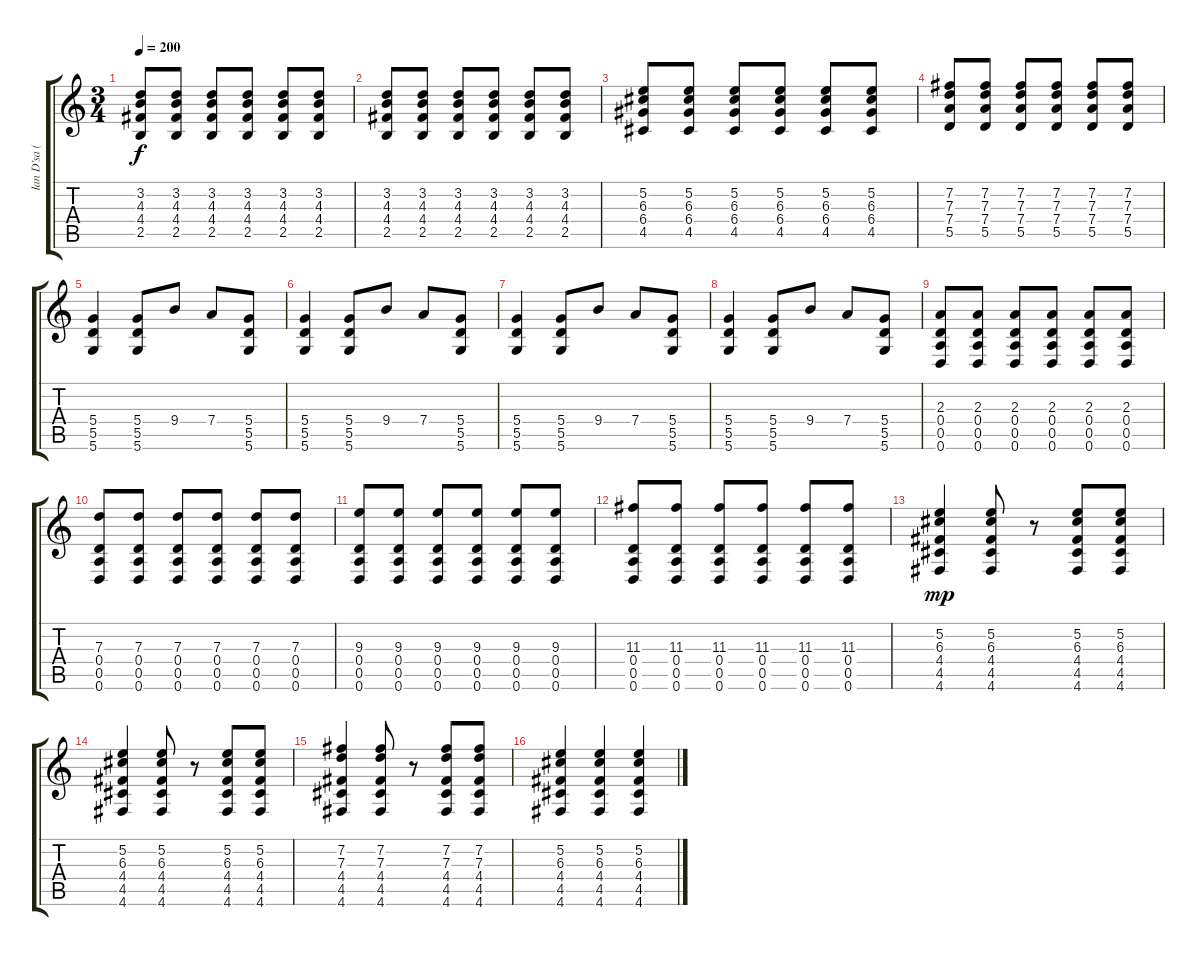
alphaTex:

\track ("Ian D'sa (Distortion)" "Ian D'sa (") {instrument distortionguitar}
\staff {score tabs}
\tuning (E4 B3 G3 D3 A2 D2) {hide}
\ts (3 4)
\tempo 200
\clef g2
\ks c
(3.2 4.3 4.4 2.5).8{dy f} (3.2 4.3 4.4 2.5).8 (3.2 4.3 4.4 2.5).8 (3.2 4.3 4.4 2.5).8 (3.2 4.3 4.4 2.5).8 (3.2 4.3 4.4 2.5).8 |
(3.2 4.3 4.4 2.5).8 (3.2 4.3 4.4 2.5).8 (3.2 4.3 4.4 2.5).8 (3.2 4.3 4.4 2.5).8 (3.2 4.3 4.4 2.5).8 (3.2 4.3 4.4 2.5).8 |
(5.2 6.3 6.4 4.5).8 (5.2 6.3 6.4 4.5).8 (5.2 6.3 6.4 4.5).8 (5.2 6.3 6.4 4.5).8 (5.2 6.3 6.4 4.5).8 (5.2 6.3 6.4 4.5).8 |
(7.2 7.3 7.4 5.5).8 (7.2 7.3 7.4 5.5).8 (7.2 7.3 7.4 5.5).8 (7.2 7.3 7.4 5.5).8 (7.2 7.3 7.4 5.5).8 (7.2 7.3 7.4 5.5).8 |
(5.4 5.5 5.6).4 (5.4 5.5 5.6).8 9.4.8 7.4.8 (5.4 5.5 5.6).8 |
(5.4 5.5 5.6).4 (5.4 5.5 5.6).8 9.4.8 7.4.8 (5.4 5.5 5.6).8 |
(5.4 5.5 5.6).4 (5.4 5.5 5.6).8 9.4.8 7.4.8 (5.4 5.5 5.6).8 |
(5.4 5.5 5.6).4 (5.4 5.5 5.6).8 9.4.8 7.4.8 (5.4 5.5 5.6).8 |
(2.3 0.4 0.5 0.6).8 (2.3 0.4 0.5 0.6).8 (2.3 0.4 0.5 0.6).8 (2.3 0.4 0.5 0.6).8 (2.3 0.4 0.5 0.6).8 (2.3 0.4 0.5 0.6).8 |
(7.3 0.4 0.5 0.6).8 (7.3 0.4 0.5 0.6).8 (7.3 0.4 0.5 0.6).8 (7.3 0.4 0.5 0.6).8 (7.3 0.4 0.5 0.6).8 (7.3 0.4 0.5 0.6).8 |
(9.3 0.4 0.5 0.6).8 (9.3 0.4 0.5 0.6).8 (9.3 0.4 0.5 0.6).8 (9.3 0.4 0.5 0.6).8 (9.3 0.4 0.5 0.6).8 (9.3 0.4 0.5 0.6).8 |
(11.3 0.4 0.5 0.6).8 (11.3 0.4 0.5 0.6).8 (11.3 0.4 0.5 0.6).8 (11.3 0.4 0.5 0.6).8 (11.3 0.4 0.5 0.6).8 (11.3 0.4 0.5 0.6).8 |
(5.2 6.3 4.4 4.5 4.6).4{dy mp} (5.2 6.3 4.4 4.5 4.6).8 r.8 (5.2 6.3 4.4 4.5 4.6).8 (5.2 6.3 4.4 4.5 4.6).8 |
(5.2 6.3 4.4 4.5 4.6).4 (5.2 6.3 4.4 4.5 4.6).8 r.8 (5.2 6.3 4.4 4.5 4.6).8 (5.2 6.3 4.4 4.5 4.6).8 |
(7.2 7.3 4.4 4.5 4.6).4 (7.2 7.3 4.4 4.5 4.6).8 r.8 (7.2 7.3 4.4 4.5 4.6).8 (7.2 7.3 4.4 4.5 4.6).8 |
(5.2 6.3 4.4 4.5 4.6).4 (5.2 6.3 4.4 4.5 4.6).4 (5.2 6.3 4.4 4.5 4.6).4
